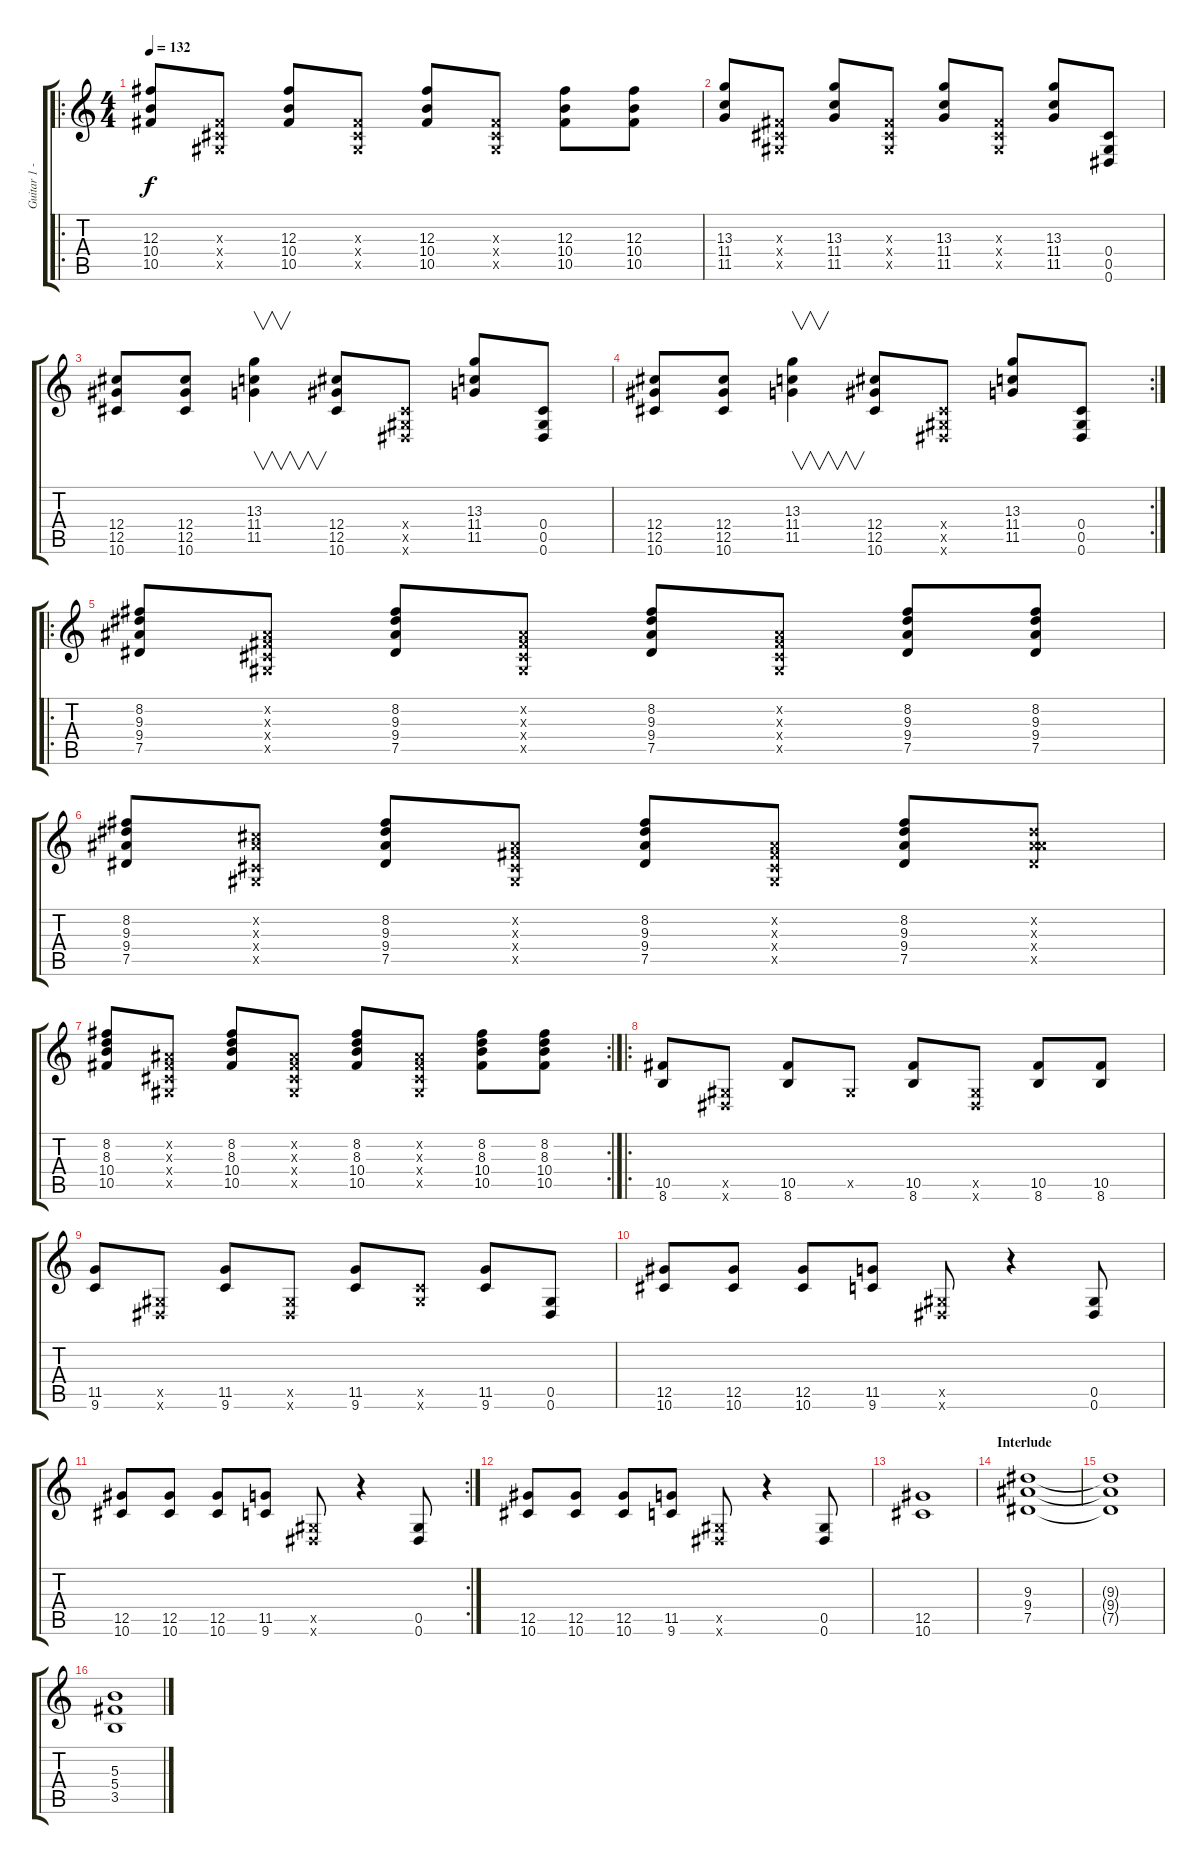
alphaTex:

\track ("Guitar 1 - rythm" "Guitar 1 -") {instrument overdrivenguitar}
\staff {score tabs}
\tuning (Eb4 Bb3 Gb3 Db3 Ab2 Eb2) {hide}
\ro
\ts (4 4)
\tempo 132
\clef g2
\ks c
(12.3 10.4 10.5).8{dy f} (0.3{x} 0.4{x} 0.5{x}).8 (12.3 10.4 10.5).8 (0.3{x} 0.4{x} 0.5{x}).8 (12.3 10.4 10.5).8 (0.3{x} 0.4{x} 0.5{x}).8 (12.3 10.4 10.5).8 (12.3 10.4 10.5).8 |
(13.3 11.4 11.5).8 (0.3{x} 0.4{x} 0.5{x}).8 (13.3 11.4 11.5).8 (0.3{x} 0.4{x} 0.5{x}).8 (13.3 11.4 11.5).8 (0.3{x} 0.4{x} 0.5{x}).8 (13.3 11.4 11.5).8 (0.4 0.5 0.6).8 |
(12.4 12.5 10.6).8 (12.4 12.5 10.6).8 (13.3 11.4 11.5).4{v} (12.4 12.5 10.6).8 (0.4{x} 0.5{x} 0.6{x}).8 (13.3 11.4 11.5).8 (0.4 0.5 0.6).8 |
\rc 2
(12.4 12.5 10.6).8 (12.4 12.5 10.6).8 (13.3 11.4 11.5).4{v} (12.4 12.5 10.6).8 (0.4{x} 0.5{x} 0.6{x}).8 (13.3 11.4 11.5).8 (0.4 0.5 0.6).8 |
\ro
(8.2 9.3 9.4 7.5).8 (0.2{x} 0.3{x} 0.4{x} 0.5{x}).8 (8.2 9.3 9.4 7.5).8 (0.2{x} 0.3{x} 0.4{x} 0.5{x}).8 (8.2 9.3 9.4 7.5).8 (0.2{x} 0.3{x} 0.4{x} 0.5{x}).8 (8.2 9.3 9.4 7.5).8 (8.2 9.3 9.4 7.5).8 |
(8.2 9.3 9.4 7.5).8 (0.2{x} 7.3{x} 0.4{x} 0.5{x}).8 (8.2 9.3 9.4 7.5).8 (0.2{x} 0.3{x} 0.4{x} 0.5{x}).8 (8.2 9.3 9.4 7.5).8 (0.2{x} 0.3{x} 0.4{x} 0.5{x}).8 (8.2 9.3 9.4 7.5).8 (0.2{x} 9.3{x} 9.4{x} 7.5{x}).8 |
\rc 2
(8.2 8.3 10.4 10.5).8 (0.2{x} 0.3{x} 0.4{x} 0.5{x}).8 (8.2 8.3 10.4 10.5).8 (0.2{x} 0.3{x} 0.4{x} 0.5{x}).8 (8.2 8.3 10.4 10.5).8 (0.2{x} 0.3{x} 0.4{x} 0.5{x}).8 (8.2 8.3 10.4 10.5).8 (8.2 8.3 10.4 10.5).8 |
\ro
(10.5 8.6).8 (0.5{x} 0.6{x}).8 (10.5 8.6).8 0.5{x}.8 (10.5 8.6).8 (0.5{x} 0.6{x}).8 (10.5 8.6).8 (10.5 8.6).8 |
(11.5 9.6).8 (0.5{x} 0.6{x}).8 (11.5 9.6).8 (0.5{x} 0.6{x}).8 (11.5 9.6).8 (0.5{x} 9.6{x}).8 (11.5 9.6).8 (0.5 0.6).8 |
(12.5 10.6).8 (12.5 10.6).8 (12.5 10.6).8 (11.5 9.6).8 (0.5{x} 0.6{x}).8 r.4 (0.5 0.6).8 |
\rc 2
(12.5 10.6).8 (12.5 10.6).8 (12.5 10.6).8 (11.5 9.6).8 (0.5{x} 0.6{x}).8 r.4 (0.5 0.6).8 |
(12.5 10.6).8 (12.5 10.6).8 (12.5 10.6).8 (11.5 9.6).8 (0.5{x} 0.6{x}).8 r.4 (0.5 0.6).8 |
(12.5 10.6).1 |
\section ("" "Interlude")
(9.3 9.4 7.5).1 |
(9.3{t} 9.4{t} 7.5{t}).1 |
(5.3 5.4 3.5).1
